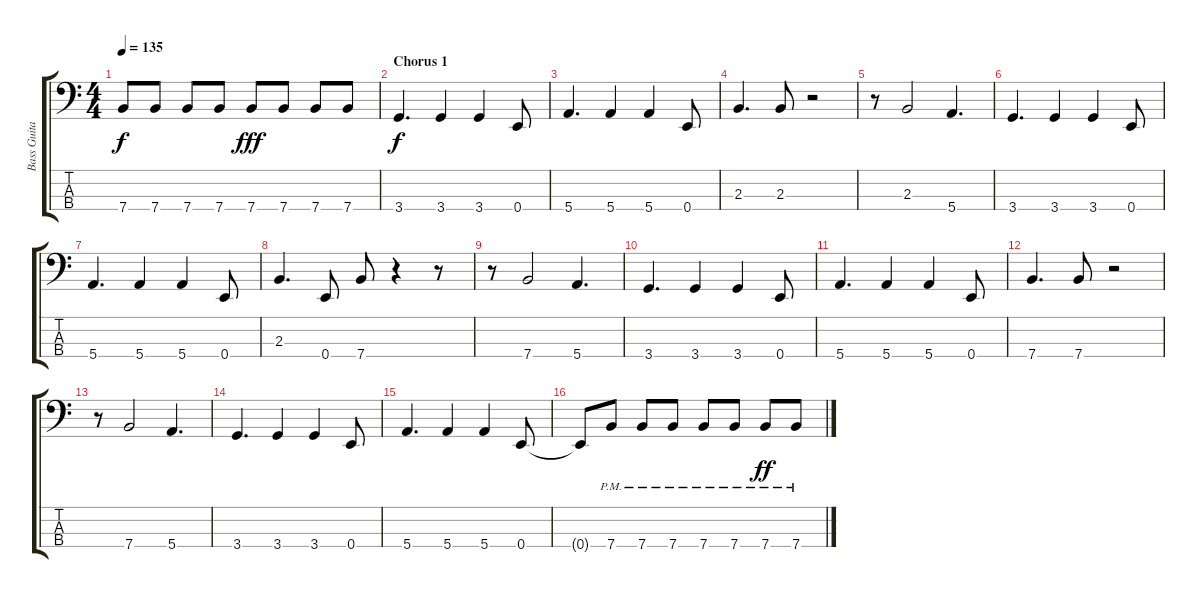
\track ("Bass Guitar" "Bass Guita") {instrument electricbasspick}
\staff {score tabs}
\tuning (G2 D2 A1 E1) {hide}
\ts (4 4)
\tempo 135
\clef f4
\ks c
7.4.8{dy f} 7.4.8 7.4.8 7.4.8 7.4.8{dy fff} 7.4.8 7.4.8 7.4.8 |
\section ("" "Chorus 1")
3.4.4{d dy f} 3.4.4 3.4.4 0.4.8 |
5.4.4{d} 5.4.4 5.4.4 0.4.8 |
2.3.4{d} 2.3.8 r.2 |
r.8 2.3.2 5.4.4{d} |
3.4.4{d} 3.4.4 3.4.4 0.4.8 |
5.4.4{d} 5.4.4 5.4.4 0.4.8 |
2.3.4{d} 0.4.8 7.4.8 r.4 r.8 |
r.8 7.4.2 5.4.4{d} |
3.4.4{d} 3.4.4 3.4.4 0.4.8 |
5.4.4{d} 5.4.4 5.4.4 0.4.8 |
7.4.4{d} 7.4.8 r.2 |
r.8 7.4.2 5.4.4{d} |
3.4.4{d} 3.4.4 3.4.4 0.4.8 |
5.4.4{d} 5.4.4 5.4.4 0.4.8 |
0.4{t}.8 7.4{pm}.8 7.4{pm}.8 7.4{pm}.8 7.4{pm}.8 7.4{pm}.8 7.4{pm}.8{dy ff} 7.4{pm}.8
